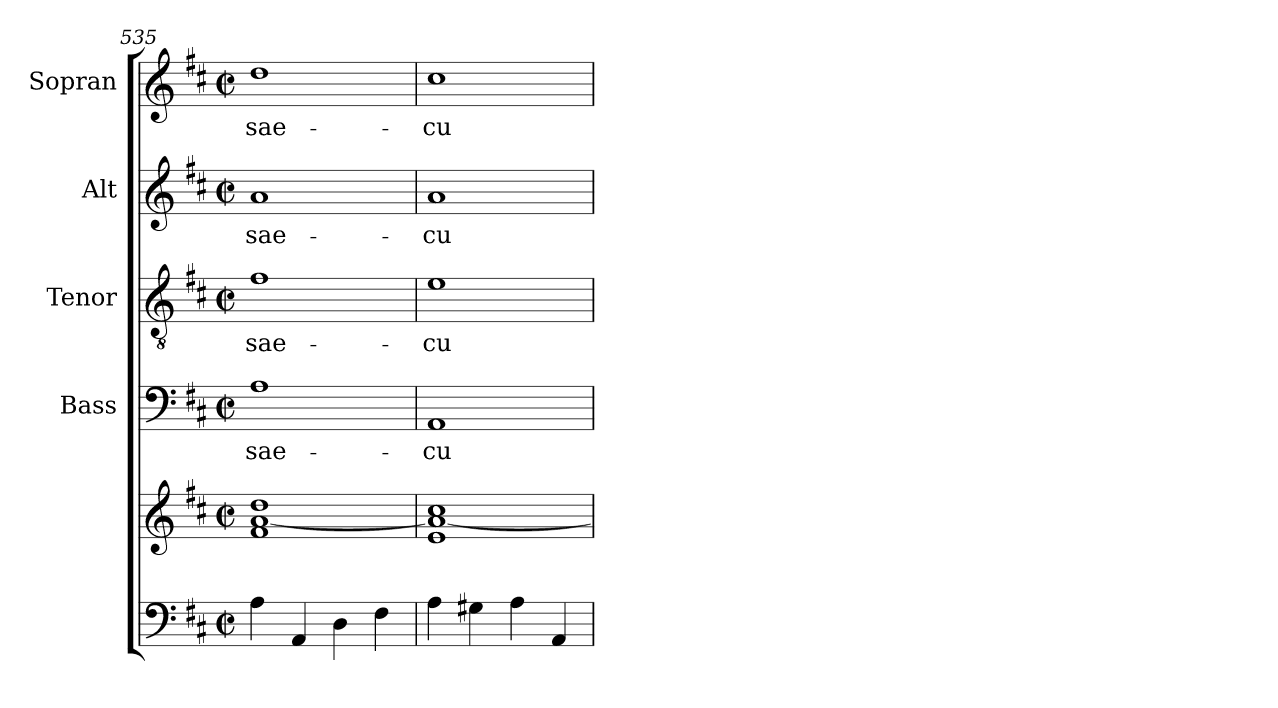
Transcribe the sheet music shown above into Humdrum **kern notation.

**kern	**kern	**kern	**text	**kern	**text	**kern	**text	**kern	**text
*part5	*part5	*part4	*part4	*part3	*part3	*part2	*part2	*part1	*part1
*staff6	*staff5	*staff4	*staff4	*staff3	*staff3	*staff2	*staff2	*staff1	*staff1
*	*	*I"Bass	*	*I"Tenor	*	*I"Alt	*	*I"Sopran	*
*	*	*I'B.	*	*I'T.	*	*I'A.	*	*I'S.	*
!!LO:LB:g=z
*clefF4	*clefG2	*clefF4	*	*clefGv2	*	*clefG2	*	*clefG2	*
*k[f#c#]	*k[f#c#]	*k[f#c#]	*	*k[f#c#]	*	*k[f#c#]	*	*k[f#c#]	*
*D:	*D:	*D:	*	*D:	*	*D:	*	*D:	*
*M2/2	*M2/2	*M2/2	*	*M2/2	*	*M2/2	*	*M2/2	*
*met(c|)	*met(c|)	*met(c|)	*	*met(c|)	*	*met(c|)	*	*met(c|)	*
=535	=535	=535	=535	=535	=535	=535	=535	=535	=535
!	!	!	!LO:LY:b	!	!LO:LY:b	!	!LO:LY:b	!	!LO:LY:b
4A\	1f# [1a 1dd	1A	sae-	1f#	sae-	1a	sae-	1dd	sae-
4AA/	.	.	.	.	.	.	.	.	.
4D\	.	.	.	.	.	.	.	.	.
4F#\	.	.	.	.	.	.	.	.	.
=536	=536	=536	=536	=536	=536	=536	=536	=536	=536
!	!	!	!LO:LY:b	!	!LO:LY:b	!	!LO:LY:b	!	!LO:LY:b
4A\	1e 1a_ 1cc#	1AA	-cu-	1e	-cu-	1a	-cu-	1cc#	-cu-
4G#X\	.	.	.	.	.	.	.	.	.
4A\	.	.	.	.	.	.	.	.	.
4AA/	.	.	.	.	.	.	.	.	.
=	=	=	=	=	=	=	=	=	=
*-	*-	*-	*-	*-	*-	*-	*-	*-	*-
